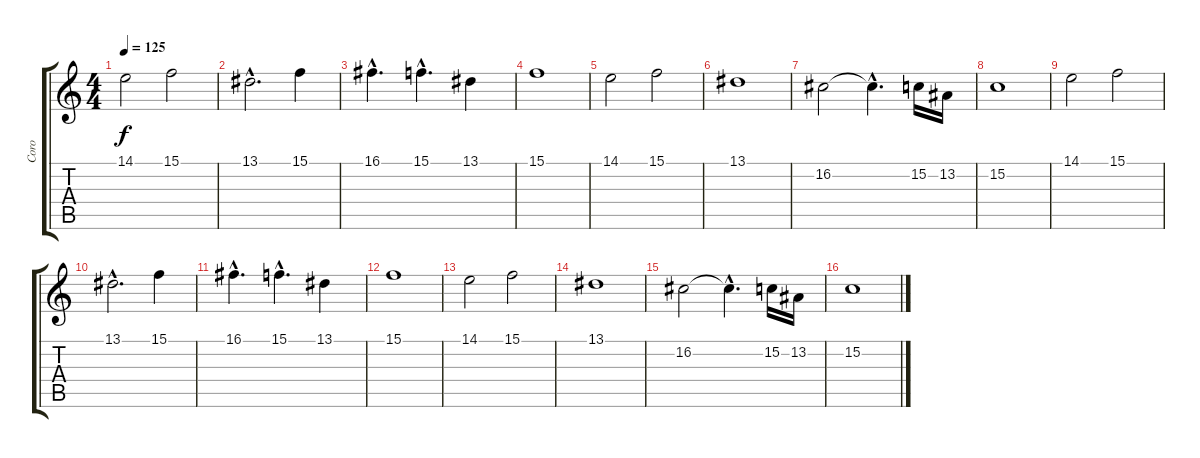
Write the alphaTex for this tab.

\track ("Coro" "Coro") {instrument choiraahs}
\staff {score tabs}
\tuning (D4 A3 F3 C3 G2 D2) {hide}
\ts (4 4)
\tempo 125
\clef g2
\ks c
14.1.2{dy f} 15.1.2 |
13.1{hac}.2{d} 15.1.4 |
16.1{hac}.4{d} 15.1{hac}.4{d} 13.1.4 |
15.1.1 |
14.1.2 15.1.2 |
13.1.1 |
16.2.2 16.2{hac t}.4{d} 15.2.16 13.2.16 |
15.2.1 |
14.1.2 15.1.2 |
13.1{hac}.2{d} 15.1.4 |
16.1{hac}.4{d} 15.1{hac}.4{d} 13.1.4 |
15.1.1 |
14.1.2 15.1.2 |
13.1.1 |
16.2.2 16.2{hac t}.4{d} 15.2.16 13.2.16 |
15.2.1
